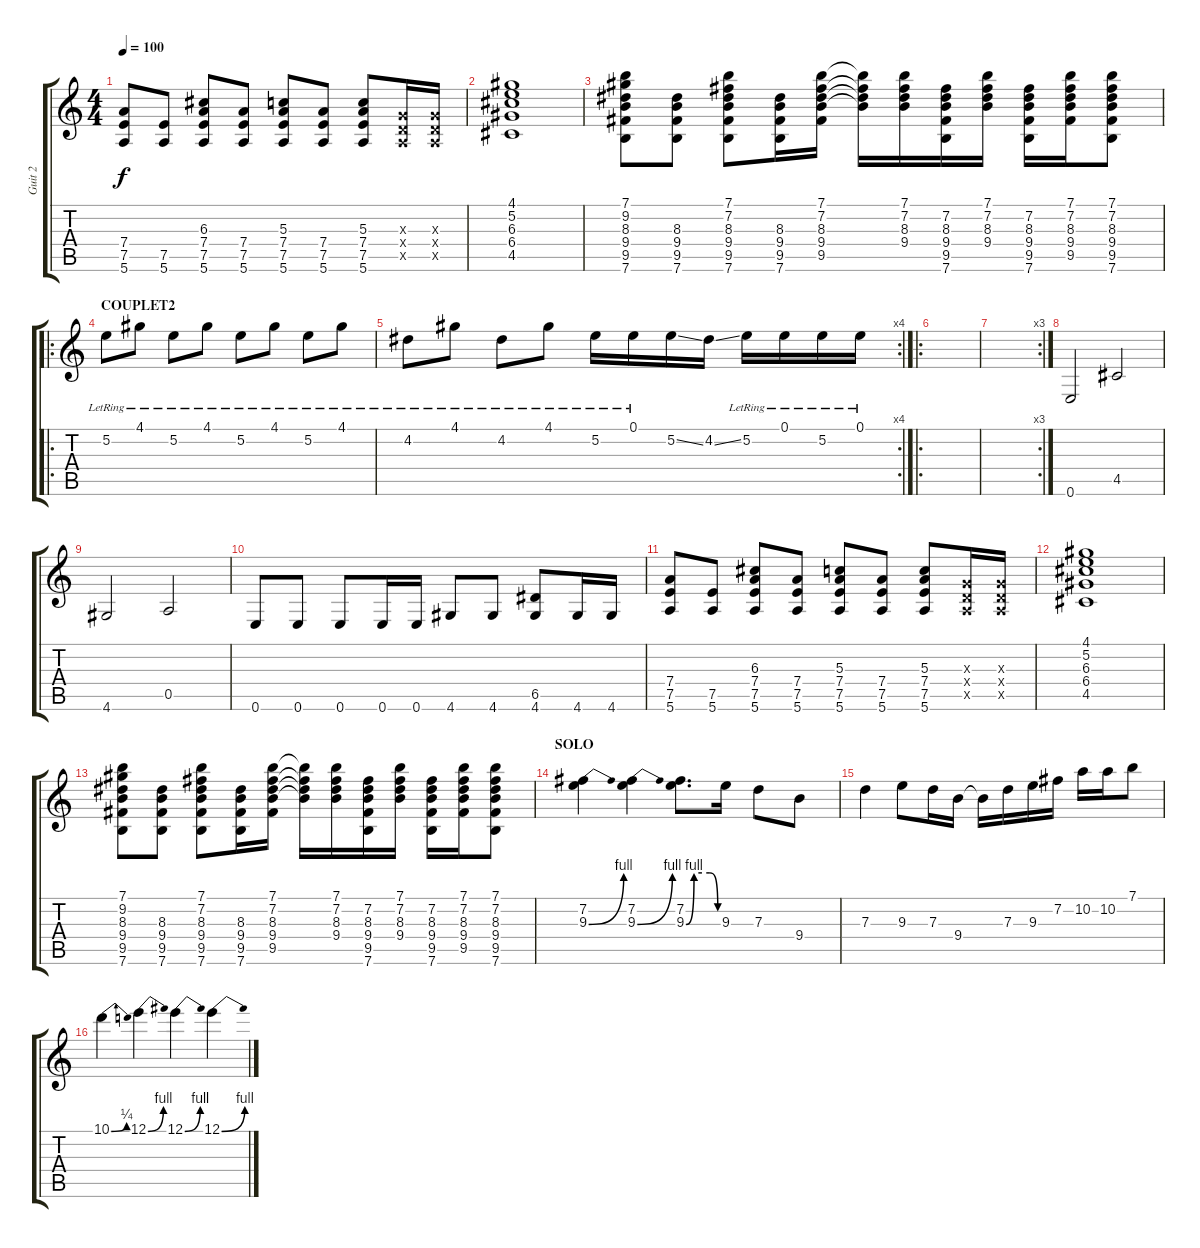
\track ("Guit 2" "Guit 2") {instrument overdrivenguitar}
\staff {score tabs}
\tuning (E4 B3 G3 D3 A2 E2) {hide}
\ts (4 4)
\tempo 100
\clef g2
\ks c
(7.4 7.5 5.6).8{dy f} (7.5 5.6).8 (6.3 7.4 7.5 5.6).8 (7.4 7.5 5.6).8 (5.3 7.4 7.5 5.6).8 (7.4 7.5 5.6).8 (5.3 7.4 7.5 5.6).8 (0.3{x} 0.4{x} 0.5{x}).16 (0.3{x} 0.4{x} 0.5{x}).16 |
(4.1 5.2 6.3 6.4 4.5).1 |
(7.1 9.2 8.3 9.4 9.5 7.6).8 (8.3 9.4 9.5 7.6).8 (7.1 7.2 8.3 9.4 9.5 7.6).8 (8.3 9.4 9.5 7.6).16 (7.1 7.2 8.3 9.4 9.5).16 (7.1{t} 7.2{t} 8.3{t} 9.4{t}).16 (7.1 7.2 8.3 9.4).16 (7.2 8.3 9.4 9.5 7.6).16 (7.1 7.2 8.3 9.4).16 (7.2 8.3 9.4 9.5 7.6).16 (7.1 7.2 8.3 9.4 9.5).16 (7.1 7.2 8.3 9.4 9.5 7.6).8 |
\ro
\section ("" "COUPLET2")
5.2{lr}.8 4.1{lr}.8 5.2{lr}.8 4.1{lr}.8 5.2{lr}.8 4.1{lr}.8 5.2{lr}.8 4.1{lr}.8 |
\rc 4
4.2{lr}.8 4.1{lr}.8 4.2{lr}.8 4.1{lr}.8 5.2{lr}.16 0.1{lr}.16 5.2{ss}.16 4.2{ss}.16 5.2{lr}.16 0.1{lr}.16 5.2{lr}.16 0.1{lr}.16 |
\ro
|
\rc 3
|
0.6.2 4.5.2 |
4.6.2 0.5.2 |
0.6.8 0.6.8 0.6.8 0.6.16 0.6.16 4.6.8 4.6.8 (6.5 4.6).8 4.6.16 4.6.16 |
(7.4 7.5 5.6).8 (7.5 5.6).8 (6.3 7.4 7.5 5.6).8 (7.4 7.5 5.6).8 (5.3 7.4 7.5 5.6).8 (7.4 7.5 5.6).8 (5.3 7.4 7.5 5.6).8 (0.3{x} 0.4{x} 0.5{x}).16 (0.3{x} 0.4{x} 0.5{x}).16 |
(4.1 5.2 6.3 6.4 4.5).1 |
(7.1 9.2 8.3 9.4 9.5 7.6).8 (8.3 9.4 9.5 7.6).8 (7.1 7.2 8.3 9.4 9.5 7.6).8 (8.3 9.4 9.5 7.6).16 (7.1 7.2 8.3 9.4 9.5).16 (7.1{t} 7.2{t} 8.3{t} 9.4{t}).16 (7.1 7.2 8.3 9.4).16 (7.2 8.3 9.4 9.5 7.6).16 (7.1 7.2 8.3 9.4).16 (7.2 8.3 9.4 9.5 7.6).16 (7.1 7.2 8.3 9.4 9.5).16 (7.1 7.2 8.3 9.4 9.5 7.6).8 |
\section ("" "SOLO")
(7.2 9.3{be (bend 0 0 60 4)}).4 (7.2 9.3{be (bend 0 0 60 4)}).4 (7.2 9.3{be (custom 0 0 15 4 30 4 45 4 60 0)}).8{d} 9.3.16 7.3.8 9.4.8 |
7.3.4 9.3.8 7.3.16 9.4.16 9.4{t}.16 7.3.16 9.3.16 7.2.16 10.2.16 10.2.16 7.1.8 |
10.1{be (bend 0 0 60 1)}.4 12.1{be (bend 0 0 60 4)}.4 12.1{be (bend 0 0 60 4)}.4 12.1{be (bend 0 0 60 4)}.4
